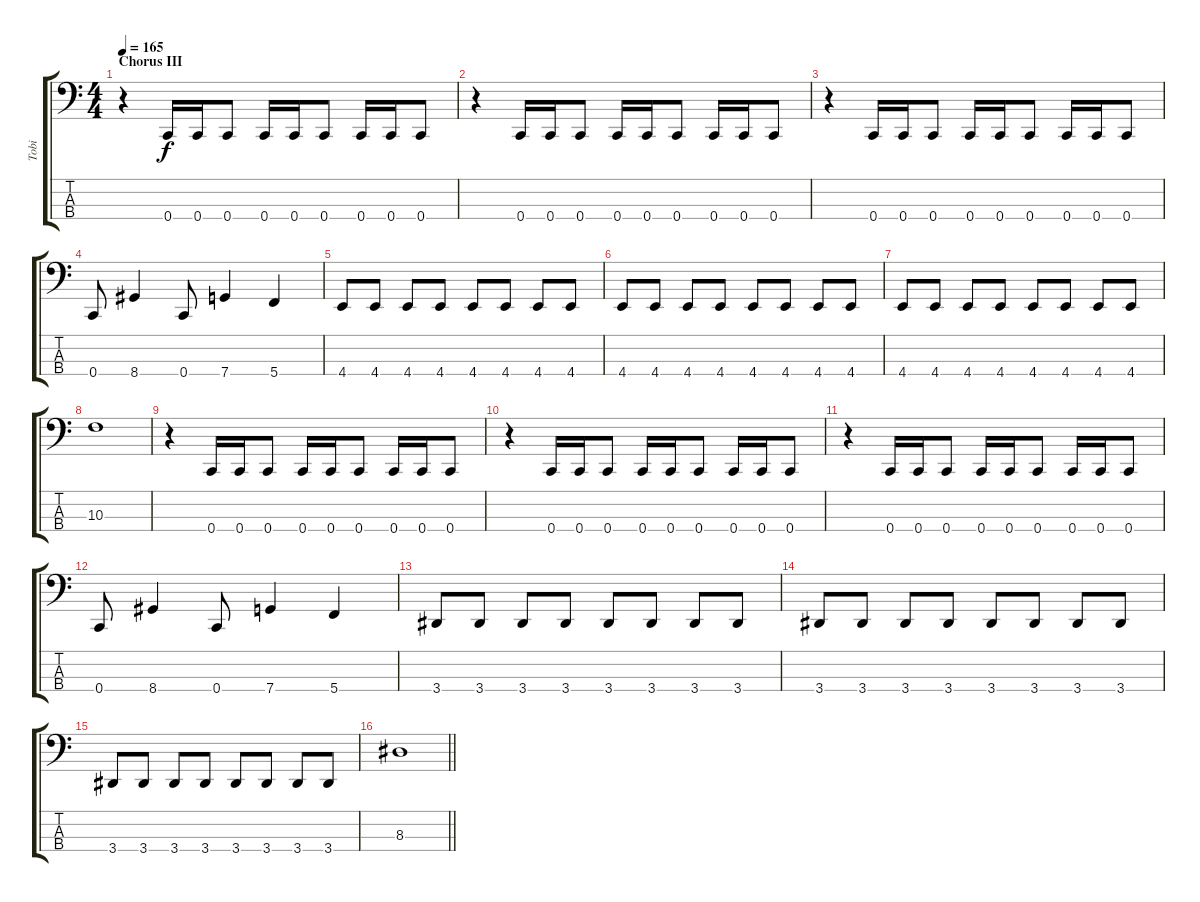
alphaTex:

\track ("Tobi" "Tobi") {instrument electricbasspick}
\staff {score tabs}
\tuning (F2 C2 G1 C1) {hide}
\ts (4 4)
\section ("" "Chorus III")
\tempo 165
\clef f4
\ks c
r.4{dy f} 0.4.16 0.4.16 0.4.8 0.4.16 0.4.16 0.4.8 0.4.16 0.4.16 0.4.8 |
r.4 0.4.16 0.4.16 0.4.8 0.4.16 0.4.16 0.4.8 0.4.16 0.4.16 0.4.8 |
r.4 0.4.16 0.4.16 0.4.8 0.4.16 0.4.16 0.4.8 0.4.16 0.4.16 0.4.8 |
0.4.8 8.4.4 0.4.8 7.4.4 5.4.4 |
4.4.8 4.4.8 4.4.8 4.4.8 4.4.8 4.4.8 4.4.8 4.4.8 |
4.4.8 4.4.8 4.4.8 4.4.8 4.4.8 4.4.8 4.4.8 4.4.8 |
4.4.8 4.4.8 4.4.8 4.4.8 4.4.8 4.4.8 4.4.8 4.4.8 |
10.3.1 |
r.4 0.4.16 0.4.16 0.4.8 0.4.16 0.4.16 0.4.8 0.4.16 0.4.16 0.4.8 |
r.4 0.4.16 0.4.16 0.4.8 0.4.16 0.4.16 0.4.8 0.4.16 0.4.16 0.4.8 |
r.4 0.4.16 0.4.16 0.4.8 0.4.16 0.4.16 0.4.8 0.4.16 0.4.16 0.4.8 |
0.4.8 8.4.4 0.4.8 7.4.4 5.4.4 |
3.4.8 3.4.8 3.4.8 3.4.8 3.4.8 3.4.8 3.4.8 3.4.8 |
3.4.8 3.4.8 3.4.8 3.4.8 3.4.8 3.4.8 3.4.8 3.4.8 |
3.4.8 3.4.8 3.4.8 3.4.8 3.4.8 3.4.8 3.4.8 3.4.8 |
\barLineRight lightlight
8.3.1
